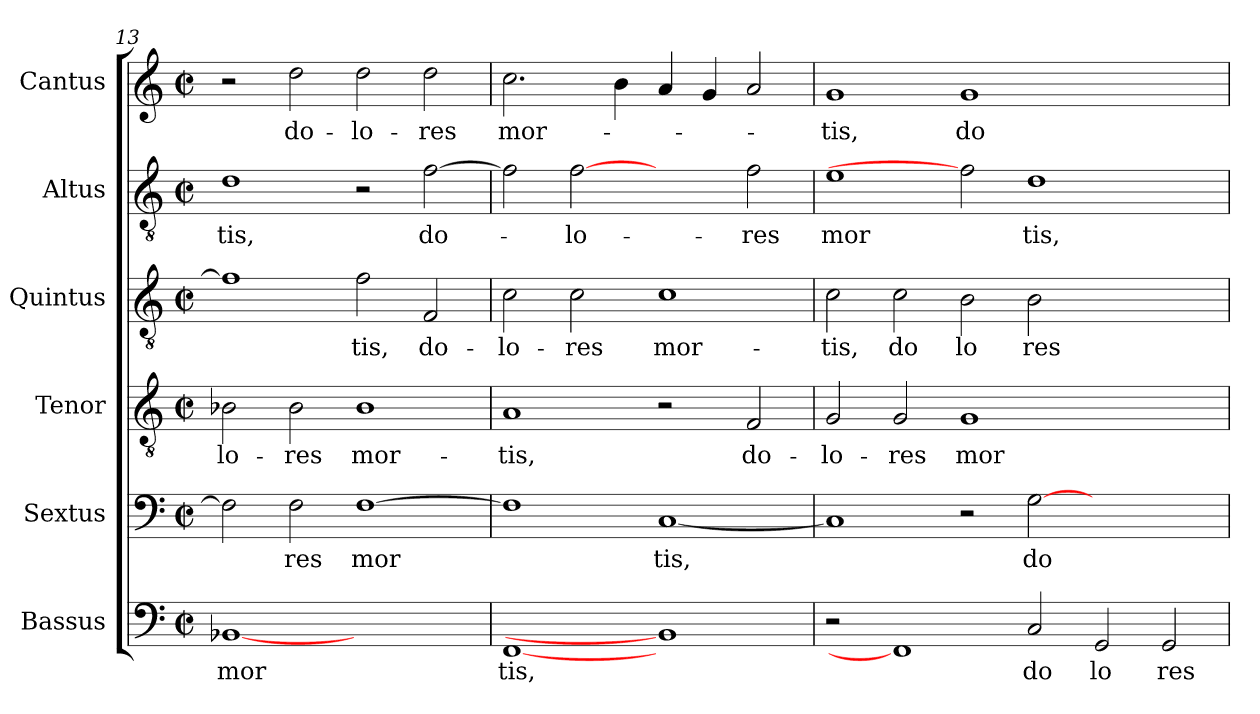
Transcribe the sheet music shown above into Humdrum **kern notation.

**kern	**text	**kern	**text	**kern	**text	**kern	**text	**kern	**text	**kern	**text
*part6	*part6	*part5	*part5	*part4	*part4	*part3	*part3	*part2	*part2	*part1	*part1
*staff6	*staff6	*staff5	*staff5	*staff4	*staff4	*staff3	*staff3	*staff2	*staff2	*staff1	*staff1
*I"Bassus	*	*I"Sextus	*	*I"Tenor	*	*I"Quintus	*	*I"Altus	*	*I"Cantus	*
*clefF4	*	*clefF4	*	*clefGv2	*	*clefGv2	*	*clefGv2	*	*clefG2	*
*M2/2	*	*M2/2	*	*M2/2	*	*M2/2	*	*M2/2	*	*M2/2	*
*met(c|)	*	*met(c|)	*	*met(c|)	*	*met(c|)	*	*met(c|)	*	*met(c|)	*
=13	=13	=13	=13	=13	=13	=13	=13	=13	=13	=13	=13
!	!LO:LY:b:cj	!	!	!	!LO:LY:b:cj	!	!	!	!LO:LY:b:cj	!	!
[1BB-X	mor	2F\]	.	2B-X\	-lo-	1f]	.	1d	-tis,	2r	.
!	!	!	!LO:LY:b:cj	!	!LO:LY:b:cj	!	!	!	!	!	!LO:LY:b:cj
.	.	2F\	res	2B-\	-res	.	.	.	.	2dd\	do-
!	!	!	!LO:LY:b	!	!LO:LY:b:cj	!	!LO:LY:b:cj	!	!	!	!LO:LY:b:cj
1ryy	.	[>1F	mor	1B-	mor-	2f\	-tis,	2r	.	2dd\	-lo-
!	!	!	!	!	!	!	!LO:LY:b:cj	!	!LO:LY:b:cj	!	!LO:LY:b:cj
.	.	.	.	.	.	2F/	do-	[>2f\	do-	2dd\	-res
=14	=14	=14	=14	=14	=14	=14	=14	=14	=14	=14	=14
!	!LO:LY:b:cj	!	!	!	!LO:LY:b:cj	!	!LO:LY:b:cj	!	!	!	!LO:LY:b
[1FF	tis,	1F]	.	1A	-tis,	2c\	-lo-	2f\]	.	2.cc\	mor-
!	!	!	!	!	!	!	!LO:LY:b:cj	!	!LO:LY:b:cj	!	!
.	.	.	.	.	.	2c\	-res	[2f	-lo-	.	.
.	.	.	.	.	.	.	.	.	.	4b\	.
!	!	!	!LO:LY:b:cj	!	!	!	!LO:LY:b:cj	!	!	!	!
1BB-]	.	[>1C	tis,	2r	.	1c	mor-	2ryy	.	4a/	.
.	.	.	.	.	.	.	.	.	.	4g/	.
!	!	!	!	!	!LO:LY:b:cj	!	!	!	!LO:LY:b:cj	!	!
.	.	.	.	2F/	do-	.	.	2f\	-res	2a/	.
!!LO:LB:g=z
=15	=15	=15	=15	=15	=15	=15	=15	=15	=15	=15	=15
!	!	!	!	!	!LO:LY:b:cj	!	!LO:LY:b:cj	!	!LO:LY:b:cj	!	!LO:LY:b:cj
2r	.	1C]	.	2G/	-lo-	2c\	-tis,	1e	mor	1g	-tis,
!	!	!	!	!	!LO:LY:b:cj	!	!LO:LY:b:cj	!	!	!	!
1FF]	.	.	.	2G/	-res	2c\	do	.	.	.	.
!	!	!	!	!	!LO:LY:b:cj	!	!LO:LY:b:cj	!	!	!	!LO:LY:b:cj
.	.	2r	.	1G	mor-	2B\	lo	2f]	.	1g	do
!	!LO:LY:b:cj	!	!LO:LY:b:cj	!	!	!	!LO:LY:b:cj	!	!LO:LY:b:cj	!	!
2C/	do	[>2G\	do-	.	.	2B\	res	1d	tis,	.	.
!	!LO:LY:b:cj	!	!	!	!	!	!	!	!	!	!
2GG/	lo	1ryy	.	1ryy	.	1ryy	.	.	.	1ryy	.
!	!LO:LY:b:cj	!	!	!	!	!	!	!	!	!	!
2GG/	res	.	.	.	.	.	.	2ryy	.	.	.
=	=	=	=	=	=	=	=	=	=	=	=
*-	*-	*-	*-	*-	*-	*-	*-	*-	*-	*-	*-
